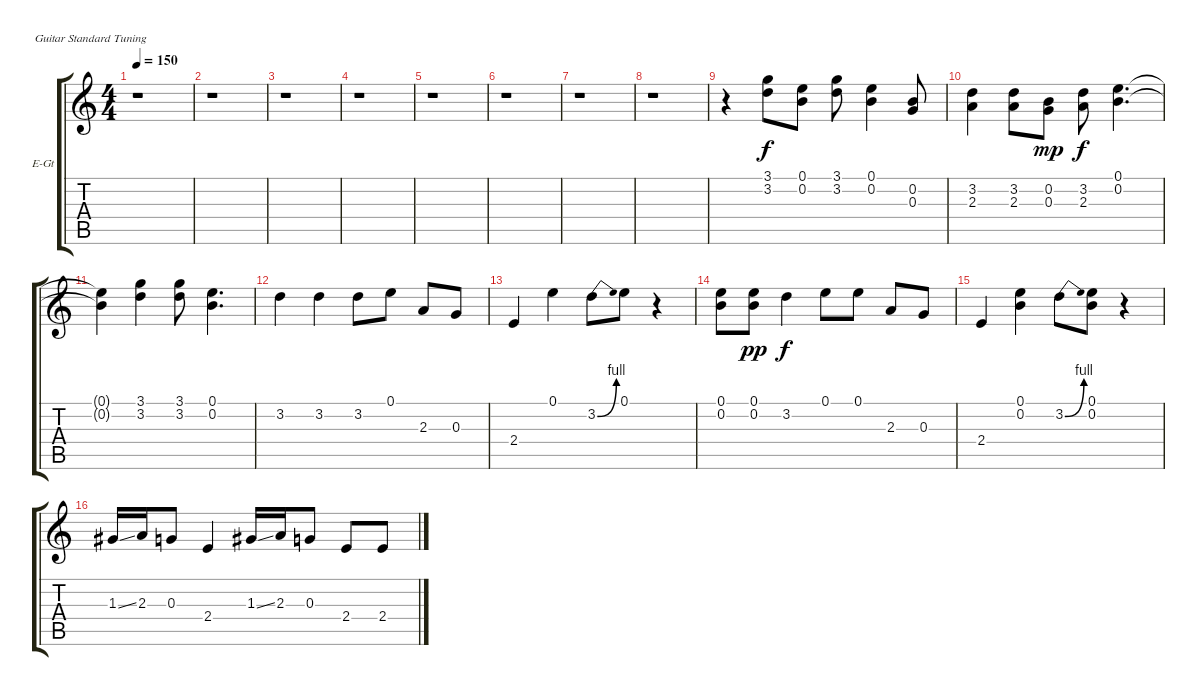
\bracketExtendMode groupsimilarinstruments
\firstSystemTrackNameOrientation horizontal
\otherSystemsTrackNameOrientation horizontal
\track ("Lead Guitar" "E-Gt") {instrument overdrivenguitar}
\staff {score tabs}
\tuning (E4 B3 G3 D3 A2 E2)
\ts (4 4)
\tempo 150
\clef g2
\ks c
r.1{dy f instrument overdrivenguitar} |
r.1 |
r.1 |
r.1 |
r.1 |
r.1 |
r.1 |
r.1 |
r.4 (3.1 3.2).8 (0.1 0.2).8 (3.1 3.2).8 (0.1 0.2).4 (0.2 0.3).8 |
(3.2 2.3).4 (3.2 2.3).8 (0.2 0.3).8{dy mp} (3.2 2.3).8{dy f} (0.1 0.2).4{d} |
(0.1{t} 0.2{t}).4 (3.1 3.2).4 (3.1 3.2).8 (0.1 0.2).4{d} |
3.2.4 3.2.4 3.2.8 0.1.8 2.3.8 0.3.8 |
2.4.4 0.1.4 3.2{be (bend 0 0 60 4)}.8 0.1.8 r.4 |
(0.1 0.2).8 (0.1 0.2).8{dy pp} 3.2.4{dy f} 0.1.8 0.1.8 2.3.8 0.3.8 |
2.4.4 (0.1 0.2).4 3.2{be (bend 0 0 60 4)}.8 (0.1 0.2).8 r.4 |
1.3{ss}.16 2.3.16 0.3.8 2.4.4 1.3{ss}.16 2.3.16 0.3.8 2.4.8 2.4.8
